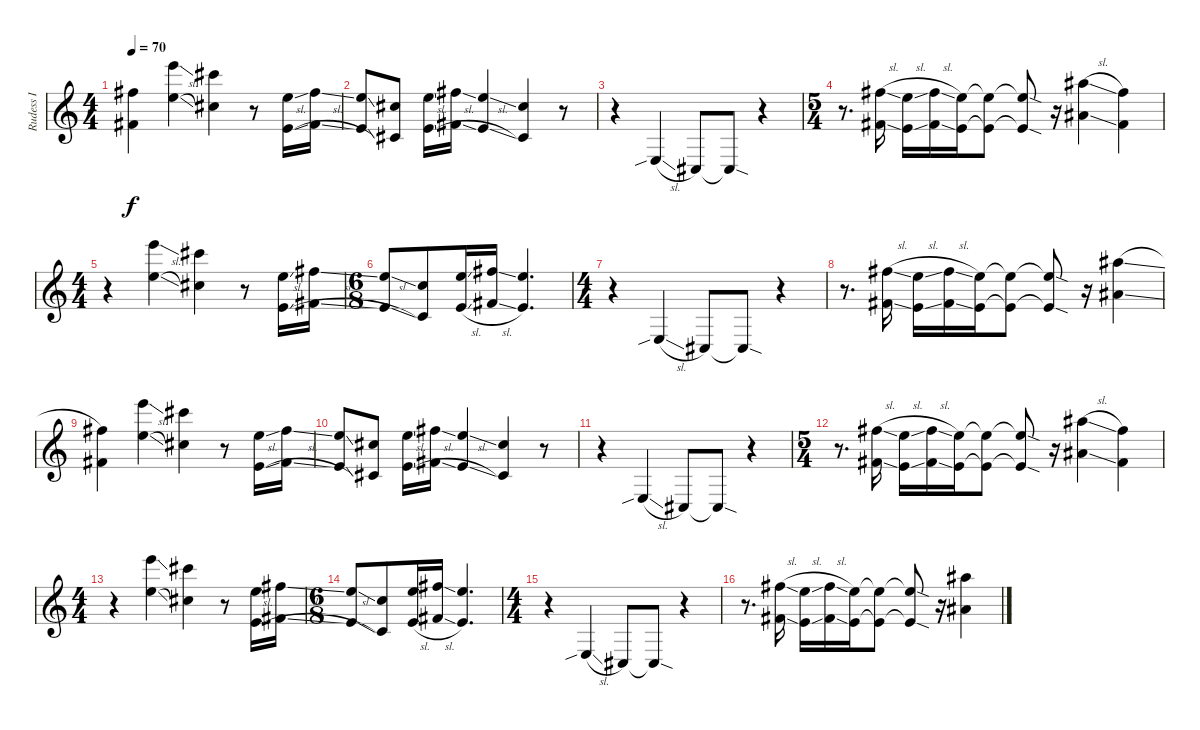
\track ("Rudess I" "Rudess I") {instrument lead1square}
\staff {score}
\tuning (E4 B3 G3 D3 A2 E2) {hide}
\ts (4 4)
\tempo 70
\clef g2
\ks c
(2.1 19.2).4{dy f} (24.1{sl} 17.2{sl}).4 (21.1 14.2).4 r.8 (12.1{sl} 5.2{sl}).16 (14.1{sl} 7.2{sl}).16 |
(12.1{sl} 5.2{sl}).8 (9.1 2.2).8 (12.1{sl} 5.2{sl}).16 (14.1{sl} 7.2{sl}).16 (12.1{sl} 5.2{sl}).4 (9.1 2.2).4 r.8 |
r.4 7.5{sib sl}.4 4.5.8 4.5{sod t}.8 r.4 |
\ts (5 4)
r.8{d} (2.1{sl} 19.2{sl}).16 (0.1{sl} 17.2{sl}).16 (2.1{sl} 19.2{sl}).16 (0.1 17.2).16 (0.1{t} 17.2{t}).8 (0.1{sod t} 17.2{sod t}).8 r.16 (6.1{sl} 23.2{sl}).4 (2.1 19.2).4 |
\ts (4 4)
r.4 (24.1{sl} 17.2{sl}).4 (21.1 14.2).4 r.8 (12.1{sl} 5.2{sl}).16 (14.1{sl} 7.2{sl}).16 |
\ts (6 8)
(12.1{sl} 5.2{sl}).8 (8.1 1.2).8 (12.1{sl} 5.2{sl}).16 (14.1{sl} 7.2{sl}).16 (12.1 5.2).4{d} |
\ts (4 4)
r.4 7.5{sib sl}.4 4.5.8 4.5{sod t}.8 r.4 |
r.8{d} (2.1{sl} 19.2{sl}).16 (0.1{sl} 17.2{sl}).16 (2.1{sl} 19.2{sl}).16 (0.1 17.2).16 (0.1{t} 17.2{t}).8 (0.1{sod t} 17.2{sod t}).8 r.16 (6.1{sl} 23.2{sl}).4 |
(2.1 19.2).4 (24.1{sl} 17.2{sl}).4 (21.1 14.2).4 r.8 (12.1{sl} 5.2{sl}).16 (14.1{sl} 7.2{sl}).16 |
(12.1{sl} 5.2{sl}).8 (9.1 2.2).8 (12.1{sl} 5.2{sl}).16 (14.1{sl} 7.2{sl}).16 (12.1{sl} 5.2{sl}).4 (9.1 2.2).4 r.8 |
r.4 7.5{sib sl}.4 4.5.8 4.5{sod t}.8 r.4 |
\ts (5 4)
r.8{d} (2.1{sl} 19.2{sl}).16 (0.1{sl} 17.2{sl}).16 (2.1{sl} 19.2{sl}).16 (0.1 17.2).16 (0.1{t} 17.2{t}).8 (0.1{sod t} 17.2{sod t}).8 r.16 (6.1{sl} 23.2{sl}).4 (2.1 19.2).4 |
\ts (4 4)
r.4 (24.1{sl} 17.2{sl}).4 (21.1 14.2).4 r.8 (12.1{sl} 5.2{sl}).16 (14.1{sl} 7.2{sl}).16 |
\ts (6 8)
(12.1{sl} 5.2{sl}).8 (8.1 1.2).8 (12.1{sl} 5.2{sl}).16 (14.1{sl} 7.2{sl}).16 (12.1 5.2).4{d} |
\ts (4 4)
r.4{volume 8} 7.5{sib sl}.4 4.5.8 4.5{sod t}.8 r.4 |
r.8{d} (2.1{sl} 19.2{sl}).16 (0.1{sl} 17.2{sl}).16 (2.1{sl} 19.2{sl}).16 (0.1 17.2).16 (0.1{t} 17.2{t}).8 (0.1{sod t} 17.2{sod t}).8 r.16 (6.1{sl} 23.2{sl}).4
